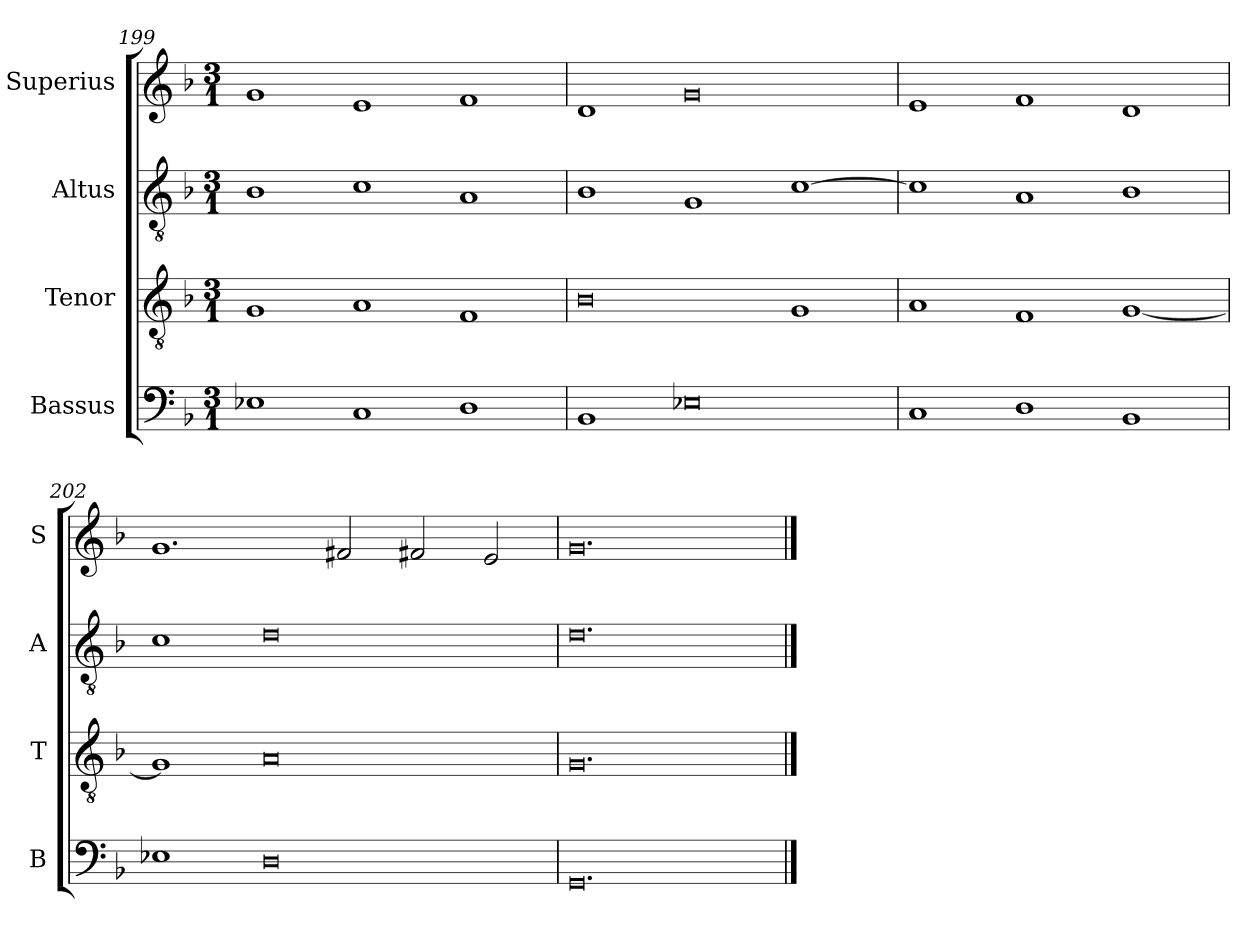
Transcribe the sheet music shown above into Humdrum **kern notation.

**kern	**kern	**kern	**kern
*part4	*part3	*part2	*part1
*staff4	*staff3	*staff2	*staff1
*I"Bassus	*I"Tenor	*I"Altus	*I"Superius
*I'B	*I'T	*I'A	*I'S
*clefF4	*clefGv2	*clefGv2	*clefG2
*k[b-]	*k[b-]	*k[b-]	*k[b-]
*M3/1	*M3/1	*M3/1	*M3/1
=199	=199	=199	=199
1E-X	1G	1B-	1g
1C	1A	1c	1e
1D	1F	1A	1f
=200	=200	=200	=200
1BB-	0B-	1B-	1d
0E-X	.	1G	0g
.	1G	[1c	.
=201	=201	=201	=201
1C	1A	1c]	1e
1D	1F	1A	1f
1BB-	[1G	1B-	1d
=202	=202	=202	=202
1E-X	1G]	1c	1.g
0D	0A	0d	.
.	.	.	2f#X/
.	.	.	2f#X/
.	.	.	2e/
=203	=203	=203	=203
0.GG	0.G	0.d	0.g
==	==	==	==
*-	*-	*-	*-
